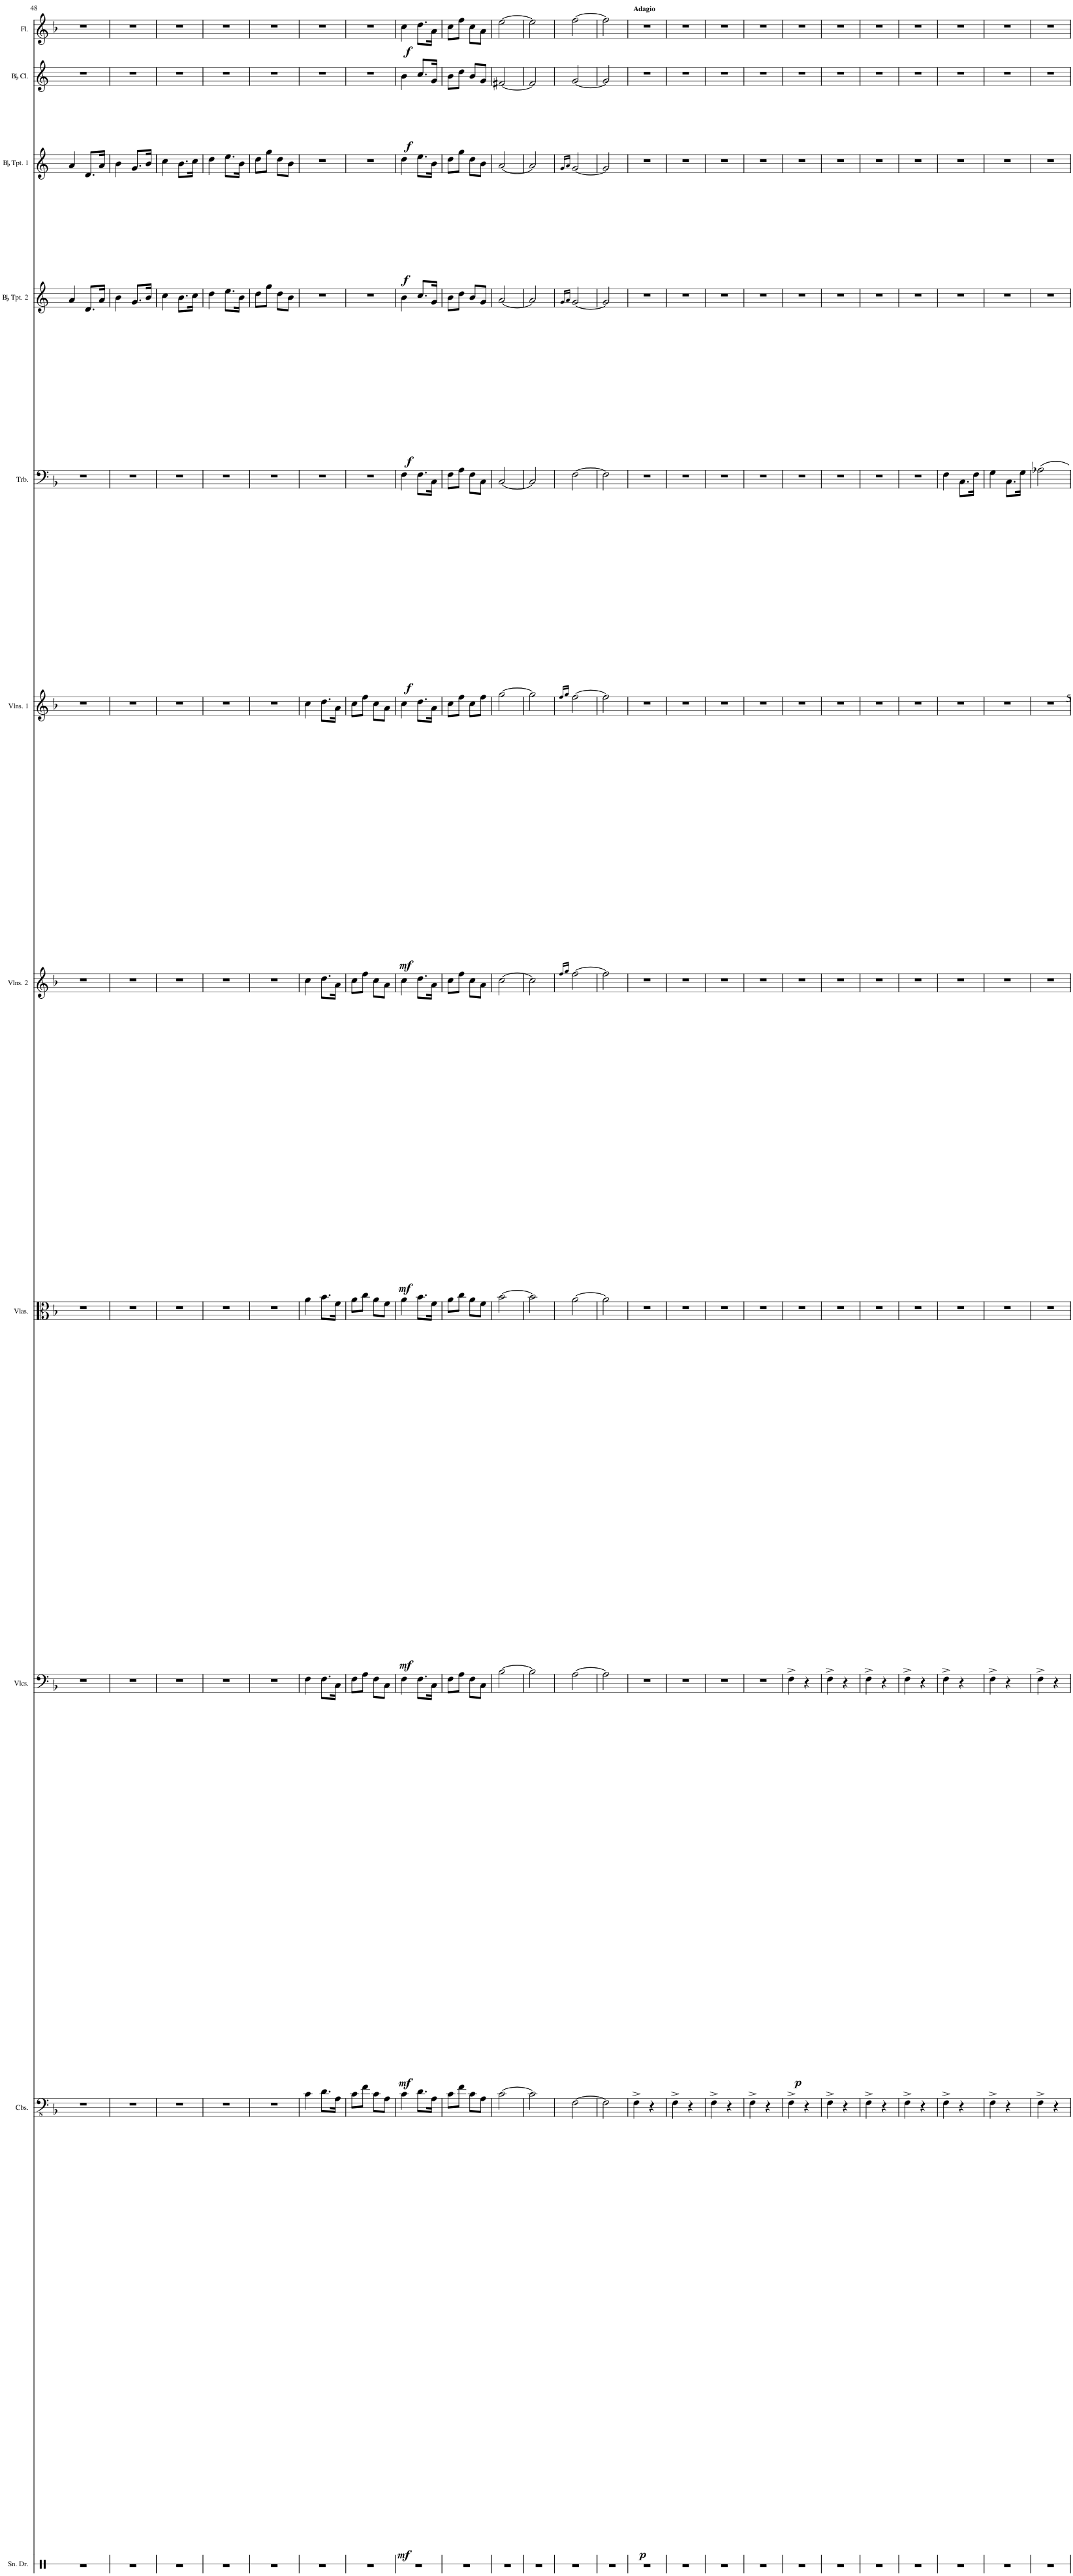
**kern	**kern	**dynam	**kern	**dynam	**kern	**dynam	**kern	**dynam	**kern	**dynam	**kern	**dynam	**kern	**dynam	**kern	**dynam	**kern	**dynam	**kern	**dynam
*part11	*part10	*part10	*part9	*part9	*part8	*part8	*part7	*part7	*part6	*part6	*part5	*part5	*part4	*part4	*part3	*part3	*part2	*part2	*part1	*part1
*staff11	*staff10	*staff10	*staff9	*staff9	*staff8	*staff8	*staff7	*staff7	*staff6	*staff6	*staff5	*staff5	*staff4	*staff4	*staff3	*staff3	*staff2	*staff2	*staff1	*staff1
*I"Snare Drum	*I"Contrabasses	*	*I"Violoncellos	*	*I"Violas	*	*I"Violins 2	*	*I"Violins 1	*	*I"Trombone	*	*I"BaccidentalFlat Trumpet 2	*	*I"BaccidentalFlat Trumpet 1	*	*I"BaccidentalFlat Clarinet	*	*I"Flute	*
*I'Sn. Dr.	*I'Cbs.	*	*I'Vlcs.	*	*I'Vlas.	*	*I'Vlns. 2	*	*I'Vlns. 1	*	*I'Trb.	*	*I'BaccidentalFlat Tpt. 2	*	*I'BaccidentalFlat Tpt. 1	*	*I'BaccidentalFlat Cl.	*	*I'Fl.	*
!!LO:PB:g=z
*clefX	*clefFv4	*	*clefF4	*	*clefC3	*	*clefG2	*	*clefG2	*	*clefF4	*	*clefG2	*	*clefG2	*	*clefG2	*	*clefG2	*
*	*	*	*	*	*	*	*	*	*	*	*	*	*Trd1c2	*	*Trd1c2	*	*Trd1c2	*	*	*
*k[]	*k[b-]	*	*k[b-]	*	*k[b-]	*	*k[b-]	*	*k[b-]	*	*k[b-]	*	*k[]	*	*k[]	*	*k[]	*	*k[b-]	*
*M2/4	*M2/4	*	*M2/4	*	*M2/4	*	*M2/4	*	*M2/4	*	*M2/4	*	*M2/4	*	*M2/4	*	*M2/4	*	*M2/4	*
=48	=48	=48	=48	=48	=48	=48	=48	=48	=48	=48	=48	=48	=48	=48	=48	=48	=48	=48	=48	=48
2r	2r	.	2r	.	2r	.	2r	.	2r	.	2r	.	4a/	.	4a/	.	2r	.	2r	.
.	.	.	.	.	.	.	.	.	.	.	.	.	8.d/L	.	8.d/L	.	.	.	.	.
.	.	.	.	.	.	.	.	.	.	.	.	.	16a/Jk	.	16a/Jk	.	.	.	.	.
=49	=49	=49	=49	=49	=49	=49	=49	=49	=49	=49	=49	=49	=49	=49	=49	=49	=49	=49	=49	=49
2r	2r	.	2r	.	2r	.	2r	.	2r	.	2r	.	4b\	.	4b\	.	2r	.	2r	.
.	.	.	.	.	.	.	.	.	.	.	.	.	8.g/L	.	8.g/L	.	.	.	.	.
.	.	.	.	.	.	.	.	.	.	.	.	.	16b/Jk	.	16b/Jk	.	.	.	.	.
=50	=50	=50	=50	=50	=50	=50	=50	=50	=50	=50	=50	=50	=50	=50	=50	=50	=50	=50	=50	=50
2r	2r	.	2r	.	2r	.	2r	.	2r	.	2r	.	4cc\	.	4cc\	.	2r	.	2r	.
.	.	.	.	.	.	.	.	.	.	.	.	.	8.b\L	.	8.b\L	.	.	.	.	.
.	.	.	.	.	.	.	.	.	.	.	.	.	16cc\Jk	.	16cc\Jk	.	.	.	.	.
=51	=51	=51	=51	=51	=51	=51	=51	=51	=51	=51	=51	=51	=51	=51	=51	=51	=51	=51	=51	=51
2r	2r	.	2r	.	2r	.	2r	.	2r	.	2r	.	4dd\	.	4dd\	.	2r	.	2r	.
.	.	.	.	.	.	.	.	.	.	.	.	.	8.ee\L	.	8.ee\L	.	.	.	.	.
.	.	.	.	.	.	.	.	.	.	.	.	.	16b\Jk	.	16b\Jk	.	.	.	.	.
=52	=52	=52	=52	=52	=52	=52	=52	=52	=52	=52	=52	=52	=52	=52	=52	=52	=52	=52	=52	=52
2r	2r	.	2r	.	2r	.	2r	.	2r	.	2r	.	8dd\L	.	8dd\L	.	2r	.	2r	.
.	.	.	.	.	.	.	.	.	.	.	.	.	8gg\J	.	8gg\J	.	.	.	.	.
.	.	.	.	.	.	.	.	.	.	.	.	.	8dd\L	.	8dd\L	.	.	.	.	.
.	.	.	.	.	.	.	.	.	.	.	.	.	8b\J	.	8b\J	.	.	.	.	.
=53	=53	=53	=53	=53	=53	=53	=53	=53	=53	=53	=53	=53	=53	=53	=53	=53	=53	=53	=53	=53
2r	4C\	.	4F\	.	4a\	.	4cc\	.	4cc\	.	2r	.	2r	.	2r	.	2r	.	2r	.
.	8.D\L	.	8.F\L	.	8.b-\L	.	8.dd\L	.	8.dd\L	.	.	.	.	.	.	.	.	.	.	.
.	16AA\Jk	.	16C\Jk	.	16f\Jk	.	16a\Jk	.	16a\Jk	.	.	.	.	.	.	.	.	.	.	.
=54	=54	=54	=54	=54	=54	=54	=54	=54	=54	=54	=54	=54	=54	=54	=54	=54	=54	=54	=54	=54
2r	8C\L	.	8F\L	.	8a\L	.	8cc\L	.	8cc\L	.	2r	.	2r	.	2r	.	2r	.	2r	.
.	8F\J	.	8A\J	.	8cc\J	.	8ff\J	.	8ff\J	.	.	.	.	.	.	.	.	.	.	.
.	8C\L	.	8F\L	.	8a\L	.	8cc\L	.	8cc\L	.	.	.	.	.	.	.	.	.	.	.
.	8AA\J	.	8C\J	.	8f\J	.	8a\J	.	8a\J	.	.	.	.	.	.	.	.	.	.	.
=55	=55	=55	=55	=55	=55	=55	=55	=55	=55	=55	=55	=55	=55	=55	=55	=55	=55	=55	=55	=55
!	!	!LO:DY:b	!	!LO:DY:b	!	!LO:DY:b	!	!LO:DY:b	!	!LO:DY:b	!	!LO:DY:b	!	!LO:DY:b	!	!LO:DY:b	!	!LO:DY:b	!	!LO:DY:b
2r	4C\	mf	4F\	mf	4a\	mf	4cc\	mf	4cc\	mf	4F\	f	4b\	f	4dd\	f	4b\	f	4cc\	f
.	8.D\L	.	8.F\L	.	8.b-\L	.	8.dd\L	.	8.dd\L	.	8.F\L	.	8.cc/L	.	8.ee\L	.	8.cc/L	.	8.dd\L	.
.	16AA\Jk	.	16C\Jk	.	16f\Jk	.	16a\Jk	.	16a\Jk	.	16C\Jk	.	16g/Jk	.	16b\Jk	.	16g/Jk	.	16a\Jk	.
=56	=56	=56	=56	=56	=56	=56	=56	=56	=56	=56	=56	=56	=56	=56	=56	=56	=56	=56	=56	=56
2r	8C\L	.	8F\L	.	8a\L	.	8cc\L	.	8cc\L	.	8F\L	.	8b\L	.	8dd\L	.	8b\L	.	8cc\L	.
.	8F\J	.	8A\J	.	8cc\J	.	8ff\J	.	8ff\J	.	8A\J	.	8dd\J	.	8gg\J	.	8dd\J	.	8ff\J	.
.	8C\L	.	8F\L	.	8a\L	.	8cc\L	.	8cc\L	.	8F\L	.	8b/L	.	8dd\L	.	8b/L	.	8cc\L	.
.	8AA\J	.	8C\J	.	8f\J	.	8a\J	.	8ff\J	.	8C\J	.	8g/J	.	8b\J	.	8g/J	.	8a\J	.
=57	=57	=57	=57	=57	=57	=57	=57	=57	=57	=57	=57	=57	=57	=57	=57	=57	=57	=57	=57	=57
2r	[2C\	.	[2B-\	.	[2b-\	.	[2cc\	.	[2gg\	.	[2C/	.	[2a/	.	[2a/	.	[2f#X/	.	[2ee\	.
=58	=58	=58	=58	=58	=58	=58	=58	=58	=58	=58	=58	=58	=58	=58	=58	=58	=58	=58	=58	=58
2r	2C\]	.	2B-\]	.	2b-\]	.	2cc\]	.	2gg\]	.	2C/]	.	2a/]	.	2a/]	.	2f#/]	.	2ee\]	.
=59	=59	=59	=59	=59	=59	=59	=59	=59	=59	=59	=59	=59	=59	=59	=59	=59	=59	=59	=59	=59
.	.	.	.	.	.	.	16qff/LL	.	16qff/LL	.	.	.	16qg/LL	.	16qg/LL	.	.	.	.	.
.	.	.	.	.	.	.	16qgg/JJ	.	16qgg/JJ	.	.	.	16qa/JJ	.	16qa/JJ	.	.	.	.	.
2r	[2FF\	.	[2A\	.	[2a\	.	[2ff\	.	[2ff\	.	[2F\	.	[2g/	.	[2g/	.	[2g/	.	[2ff\	.
=60	=60	=60	=60	=60	=60	=60	=60	=60	=60	=60	=60	=60	=60	=60	=60	=60	=60	=60	=60	=60
2r	2FF\]	.	2A\]	.	2a\]	.	2ff\]	.	2ff\]	.	2F\]	.	2g/]	.	2g/]	.	2g/]	.	2ff\]	.
=61	=61	=61	=61	=61	=61	=61	=61	=61	=61	=61	=61	=61	=61	=61	=61	=61	=61	=61	=61	=61
!	!	!	!	!	!	!	!	!	!	!	!	!	!	!	!	!	!	!	!LO:TX:a:B:t=Adagio	!
!	!	!LO:DY:b	!	!	!	!	!	!	!	!	!	!	!	!	!	!	!	!	!	!
2r	4FF^\	p	2r	.	2r	.	2r	.	2r	.	2r	.	2r	.	2r	.	2r	.	2r	.
.	4r	.	.	.	.	.	.	.	.	.	.	.	.	.	.	.	.	.	.	.
=62	=62	=62	=62	=62	=62	=62	=62	=62	=62	=62	=62	=62	=62	=62	=62	=62	=62	=62	=62	=62
2r	4FF^\	.	2r	.	2r	.	2r	.	2r	.	2r	.	2r	.	2r	.	2r	.	2r	.
.	4r	.	.	.	.	.	.	.	.	.	.	.	.	.	.	.	.	.	.	.
=63	=63	=63	=63	=63	=63	=63	=63	=63	=63	=63	=63	=63	=63	=63	=63	=63	=63	=63	=63	=63
2r	4FF^\	.	2r	.	2r	.	2r	.	2r	.	2r	.	2r	.	2r	.	2r	.	2r	.
.	4r	.	.	.	.	.	.	.	.	.	.	.	.	.	.	.	.	.	.	.
=64	=64	=64	=64	=64	=64	=64	=64	=64	=64	=64	=64	=64	=64	=64	=64	=64	=64	=64	=64	=64
2r	4FF^\	.	2r	.	2r	.	2r	.	2r	.	2r	.	2r	.	2r	.	2r	.	2r	.
.	4r	.	.	.	.	.	.	.	.	.	.	.	.	.	.	.	.	.	.	.
=65	=65	=65	=65	=65	=65	=65	=65	=65	=65	=65	=65	=65	=65	=65	=65	=65	=65	=65	=65	=65
!	!	!	!	!LO:DY:b	!	!	!	!	!	!	!	!	!	!	!	!	!	!	!	!
2r	4FF^\	.	4F^\	p	2r	.	2r	.	2r	.	2r	.	2r	.	2r	.	2r	.	2r	.
.	4r	.	4r	.	.	.	.	.	.	.	.	.	.	.	.	.	.	.	.	.
=66	=66	=66	=66	=66	=66	=66	=66	=66	=66	=66	=66	=66	=66	=66	=66	=66	=66	=66	=66	=66
2r	4FF^\	.	4F^\	.	2r	.	2r	.	2r	.	2r	.	2r	.	2r	.	2r	.	2r	.
.	4r	.	4r	.	.	.	.	.	.	.	.	.	.	.	.	.	.	.	.	.
=67	=67	=67	=67	=67	=67	=67	=67	=67	=67	=67	=67	=67	=67	=67	=67	=67	=67	=67	=67	=67
2r	4FF^\	.	4F^\	.	2r	.	2r	.	2r	.	2r	.	2r	.	2r	.	2r	.	2r	.
.	4r	.	4r	.	.	.	.	.	.	.	.	.	.	.	.	.	.	.	.	.
=68	=68	=68	=68	=68	=68	=68	=68	=68	=68	=68	=68	=68	=68	=68	=68	=68	=68	=68	=68	=68
2r	4FF^\	.	4F^\	.	2r	.	2r	.	2r	.	2r	.	2r	.	2r	.	2r	.	2r	.
.	4r	.	4r	.	.	.	.	.	.	.	.	.	.	.	.	.	.	.	.	.
=69	=69	=69	=69	=69	=69	=69	=69	=69	=69	=69	=69	=69	=69	=69	=69	=69	=69	=69	=69	=69
2r	4FF^\	.	4F^\	.	2r	.	2r	.	2r	.	4F\	.	2r	.	2r	.	2r	.	2r	.
.	4r	.	4r	.	.	.	.	.	.	.	8.C\L	.	.	.	.	.	.	.	.	.
.	.	.	.	.	.	.	.	.	.	.	16F\Jk	.	.	.	.	.	.	.	.	.
=70	=70	=70	=70	=70	=70	=70	=70	=70	=70	=70	=70	=70	=70	=70	=70	=70	=70	=70	=70	=70
2r	4FF^\	.	4F^\	.	2r	.	2r	.	2r	.	4G\	.	2r	.	2r	.	2r	.	2r	.
.	4r	.	4r	.	.	.	.	.	.	.	8.C\L	.	.	.	.	.	.	.	.	.
.	.	.	.	.	.	.	.	.	.	.	16G\Jk	.	.	.	.	.	.	.	.	.
=71	=71	=71	=71	=71	=71	=71	=71	=71	=71	=71	=71	=71	=71	=71	=71	=71	=71	=71	=71	=71
2r	4FF^\	.	4F^\	.	2r	.	2r	.	2r	.	2A-X\	.	2r	.	2r	.	2r	.	2r	.
.	4r	.	4r	.	.	.	.	.	.	.	.	.	.	.	.	.	.	.	.	.
=	=	=	=	=	=	=	=	=	=	=	=	=	=	=	=	=	=	=	=	=
*-	*-	*-	*-	*-	*-	*-	*-	*-	*-	*-	*-	*-	*-	*-	*-	*-	*-	*-	*-	*-
